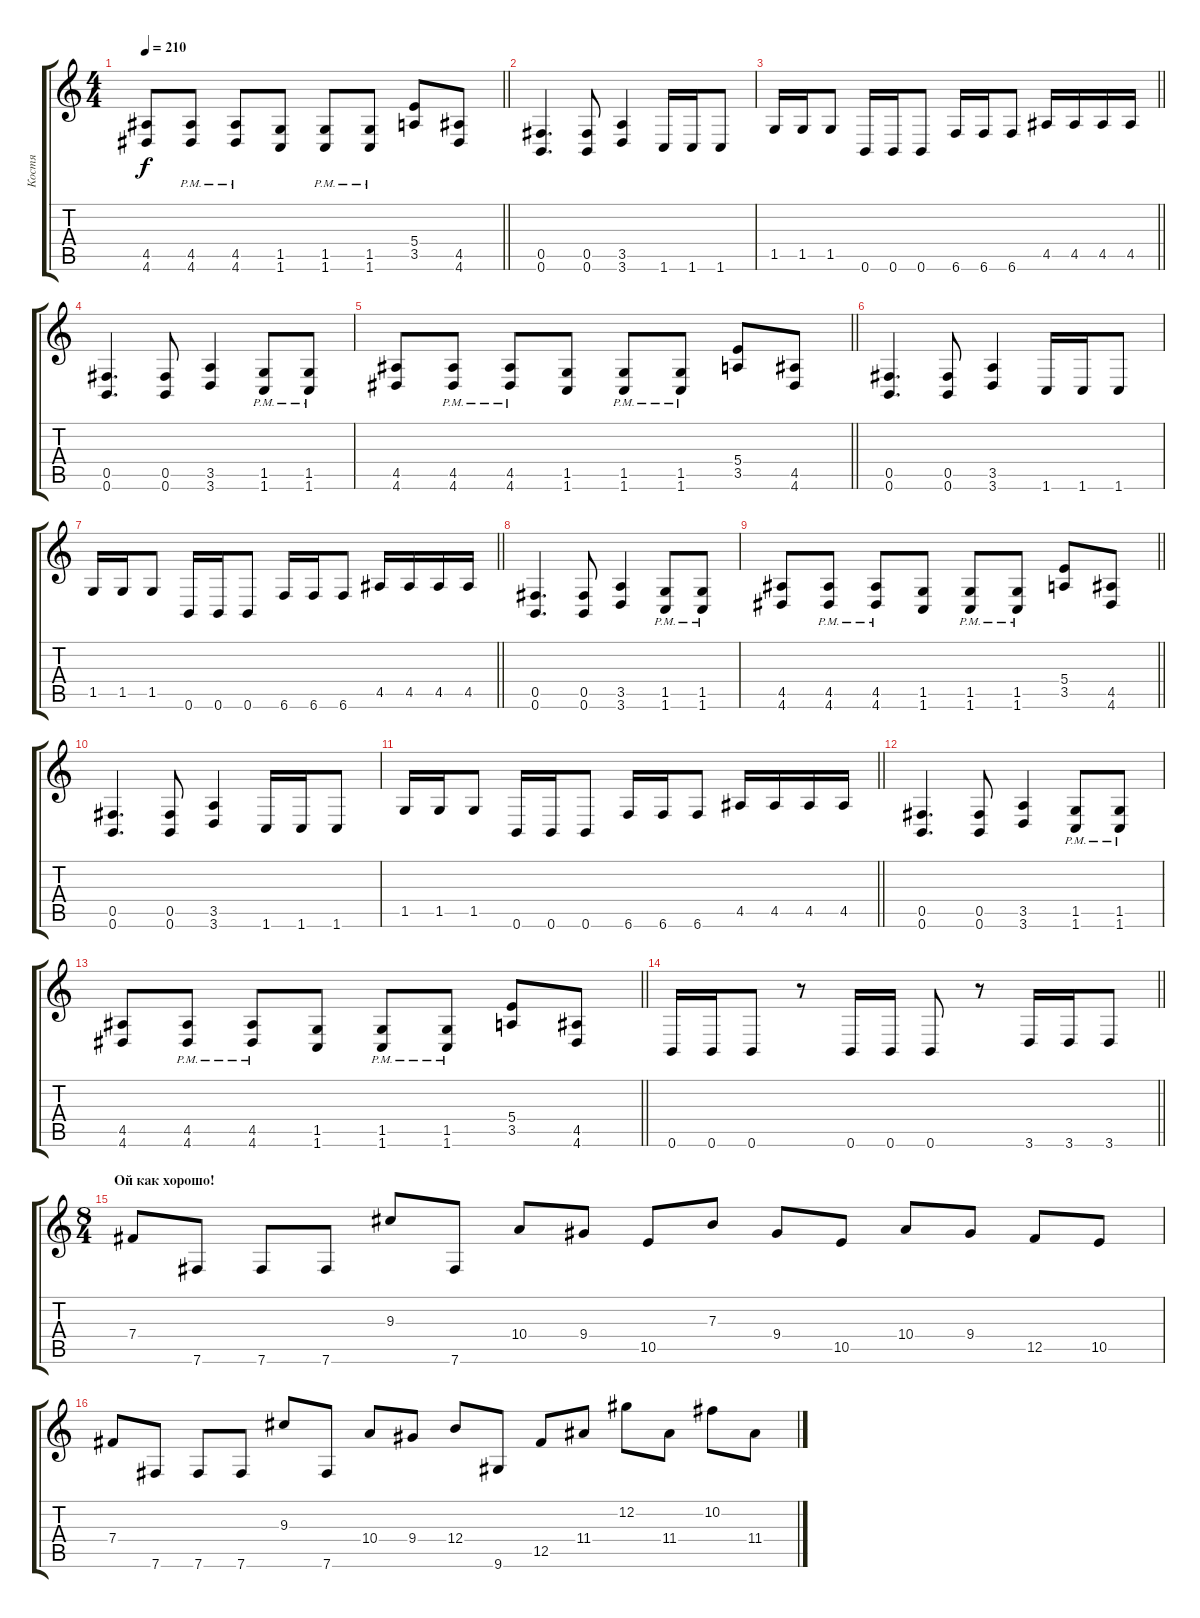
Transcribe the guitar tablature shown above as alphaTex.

\track ("Костя" "Костя") {instrument distortionguitar}
\staff {score tabs}
\tuning (Db4 Ab3 E3 B2 Gb2 B1) {hide}
\ts (4 4)
\tempo 210
\clef g2
\barLineRight lightlight
\ks c
(4.5 4.6).8{dy f} (4.5 4.6{pm}).8 (4.5 4.6{pm}).8 (1.5 1.6).8 (1.5 1.6{pm}).8 (1.5{pm} 1.6).8 (5.4 3.5).8 (4.5 4.6).8 |
(0.5 0.6).4{d} (0.5 0.6).8 (3.5 3.6).4 1.6.16 1.6.16 1.6.8 |
\barLineRight lightlight
1.5.16 1.5.16 1.5.8 0.6.16 0.6.16 0.6.8 6.6.16 6.6.16 6.6.8 4.5.16 4.5.16 4.5.16 4.5.16 |
(0.5 0.6).4{d} (0.5 0.6).8 (3.5 3.6).4 (1.5{pm} 1.6{pm}).8 (1.5{pm} 1.6{pm}).8 |
\barLineRight lightlight
(4.5 4.6).8 (4.5 4.6{pm}).8 (4.5 4.6{pm}).8 (1.5 1.6).8 (1.5 1.6{pm}).8 (1.5{pm} 1.6).8 (5.4 3.5).8 (4.5 4.6).8 |
(0.5 0.6).4{d} (0.5 0.6).8 (3.5 3.6).4 1.6.16 1.6.16 1.6.8 |
\barLineRight lightlight
1.5.16 1.5.16 1.5.8 0.6.16 0.6.16 0.6.8 6.6.16 6.6.16 6.6.8 4.5.16 4.5.16 4.5.16 4.5.16 |
(0.5 0.6).4{d} (0.5 0.6).8 (3.5 3.6).4 (1.5{pm} 1.6{pm}).8 (1.5{pm} 1.6{pm}).8 |
\barLineRight lightlight
(4.5 4.6).8 (4.5 4.6{pm}).8 (4.5 4.6{pm}).8 (1.5 1.6).8 (1.5 1.6{pm}).8 (1.5{pm} 1.6).8 (5.4 3.5).8 (4.5 4.6).8 |
(0.5 0.6).4{d} (0.5 0.6).8 (3.5 3.6).4 1.6.16 1.6.16 1.6.8 |
\barLineRight lightlight
1.5.16 1.5.16 1.5.8 0.6.16 0.6.16 0.6.8 6.6.16 6.6.16 6.6.8 4.5.16 4.5.16 4.5.16 4.5.16 |
(0.5 0.6).4{d} (0.5 0.6).8 (3.5 3.6).4 (1.5{pm} 1.6{pm}).8 (1.5{pm} 1.6{pm}).8 |
\barLineRight lightlight
(4.5 4.6).8 (4.5 4.6{pm}).8 (4.5 4.6{pm}).8 (1.5 1.6).8 (1.5 1.6{pm}).8 (1.5{pm} 1.6).8 (5.4 3.5).8 (4.5 4.6).8 |
\barLineRight lightlight
0.6.16 0.6.16 0.6.8 r.8 0.6.16 0.6.16 0.6.8 r.8 3.6.16 3.6.16 3.6.8 |
\ts (8 4)
\section ("" "Ой как хорошо!")
7.4.8 7.6.8 7.6.8 7.6.8 9.3.8 7.6.8 10.4.8 9.4.8 10.5.8 7.3.8 9.4.8 10.5.8 10.4.8 9.4.8 12.5.8 10.5.8 |
7.4.8 7.6.8 7.6.8 7.6.8 9.3.8 7.6.8 10.4.8 9.4.8 12.4.8 9.6.8 12.5.8 11.4.8 12.2.8 11.4.8 10.2.8 11.4.8
